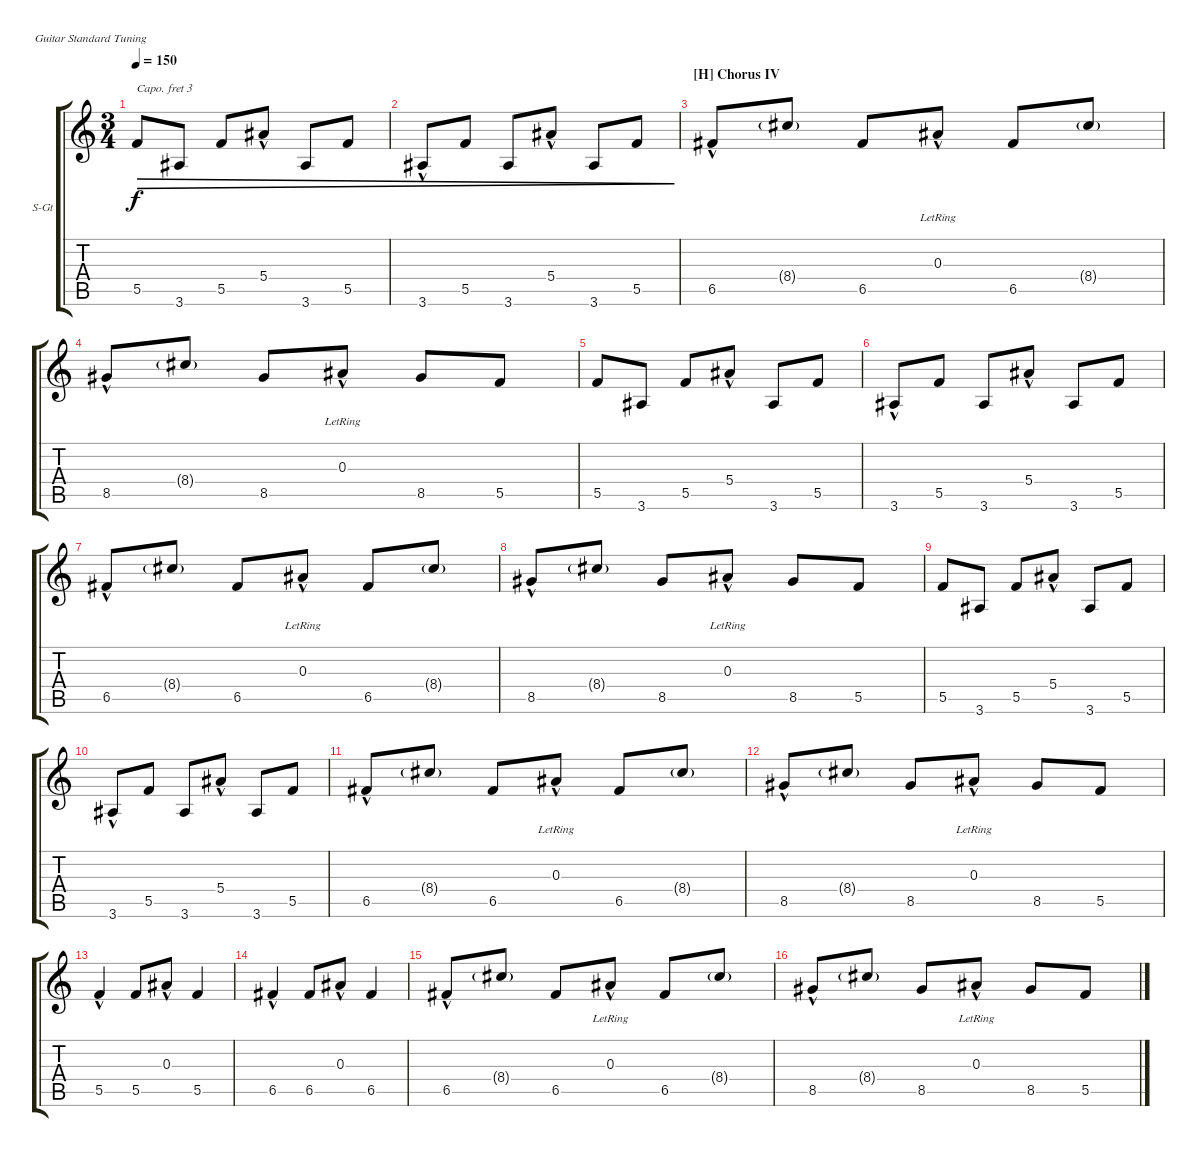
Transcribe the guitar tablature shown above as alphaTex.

\defaultSystemsLayout 4
\bracketExtendMode groupsimilarinstruments
\firstSystemTrackNameOrientation horizontal
\otherSystemsTrackNameOrientation horizontal
\track ("Steel Guitar" "S-Gt") {instrument acousticguitarsteel}
\staff {score tabs}
\capo 3
\tuning (E4 B3 G3 D3 A2 E2)
\ts (3 4)
\tempo 150
\clef g2
\ks c
5.5.8{dec dy f} 3.6.8{dec} 5.5.8{dec} 5.4{hac}.8{dec} 3.6.8{dec} 5.5.8{dec} |
3.6{hac}.8{dec} 5.5.8{dec} 3.6.8{dec} 5.4{hac}.8{dec} 3.6.8{dec} 5.5.8{dec} |
\section ("H" "Chorus IV")
6.5{hac}.8 8.4{g}.8 6.5.8 0.3{hac lr}.8 6.5.8 8.4{g}.8 |
8.5{hac}.8 8.4{g}.8 8.5.8 0.3{hac lr}.8 8.5.8 5.5.8 |
5.5.8 3.6.8 5.5.8 5.4{hac}.8 3.6.8 5.5.8 |
3.6{hac}.8 5.5.8 3.6.8 5.4{hac}.8 3.6.8 5.5.8 |
6.5{hac}.8 8.4{g}.8 6.5.8 0.3{hac lr}.8 6.5.8 8.4{g}.8 |
8.5{hac}.8 8.4{g}.8 8.5.8 0.3{hac lr}.8 8.5.8 5.5.8 |
5.5.8 3.6.8 5.5.8 5.4{hac}.8 3.6.8 5.5.8 |
3.6{hac}.8 5.5.8 3.6.8 5.4{hac}.8 3.6.8 5.5.8 |
6.5{hac}.8 8.4{g}.8 6.5.8 0.3{hac lr}.8 6.5.8 8.4{g}.8 |
8.5{hac}.8 8.4{g}.8 8.5.8 0.3{hac lr}.8 8.5.8 5.5.8 |
5.5{hac}.4 5.5.8 0.3{hac}.8 5.5.4 |
6.5{hac}.4 6.5.8 0.3{hac}.8 6.5.4 |
6.5{hac}.8 8.4{g}.8 6.5.8 0.3{hac lr}.8 6.5.8 8.4{g}.8 |
8.5{hac}.8 8.4{g}.8 8.5.8 0.3{hac lr}.8 8.5.8 5.5.8
